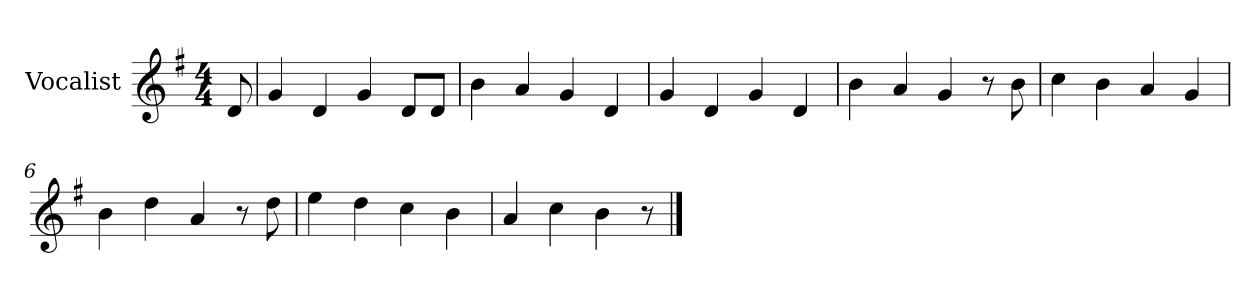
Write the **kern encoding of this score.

**kern
*part1
*staff1
*I"Vocalist
*k[f#]
*G:
*M4/4
=
8d
=1
4g
4d
4g
8dL
8dJ
=2
4b
4a
4g
4d
=3
4g
4d
4g
4d
=4
4b
4a
4g
8r
8b
=5
4cc
4b
4a
4g
=6
4b
4dd
4a
8r
8dd
=7
4ee
4dd
4cc
4b
=8
4a
4cc
4b
8r
==
*-
